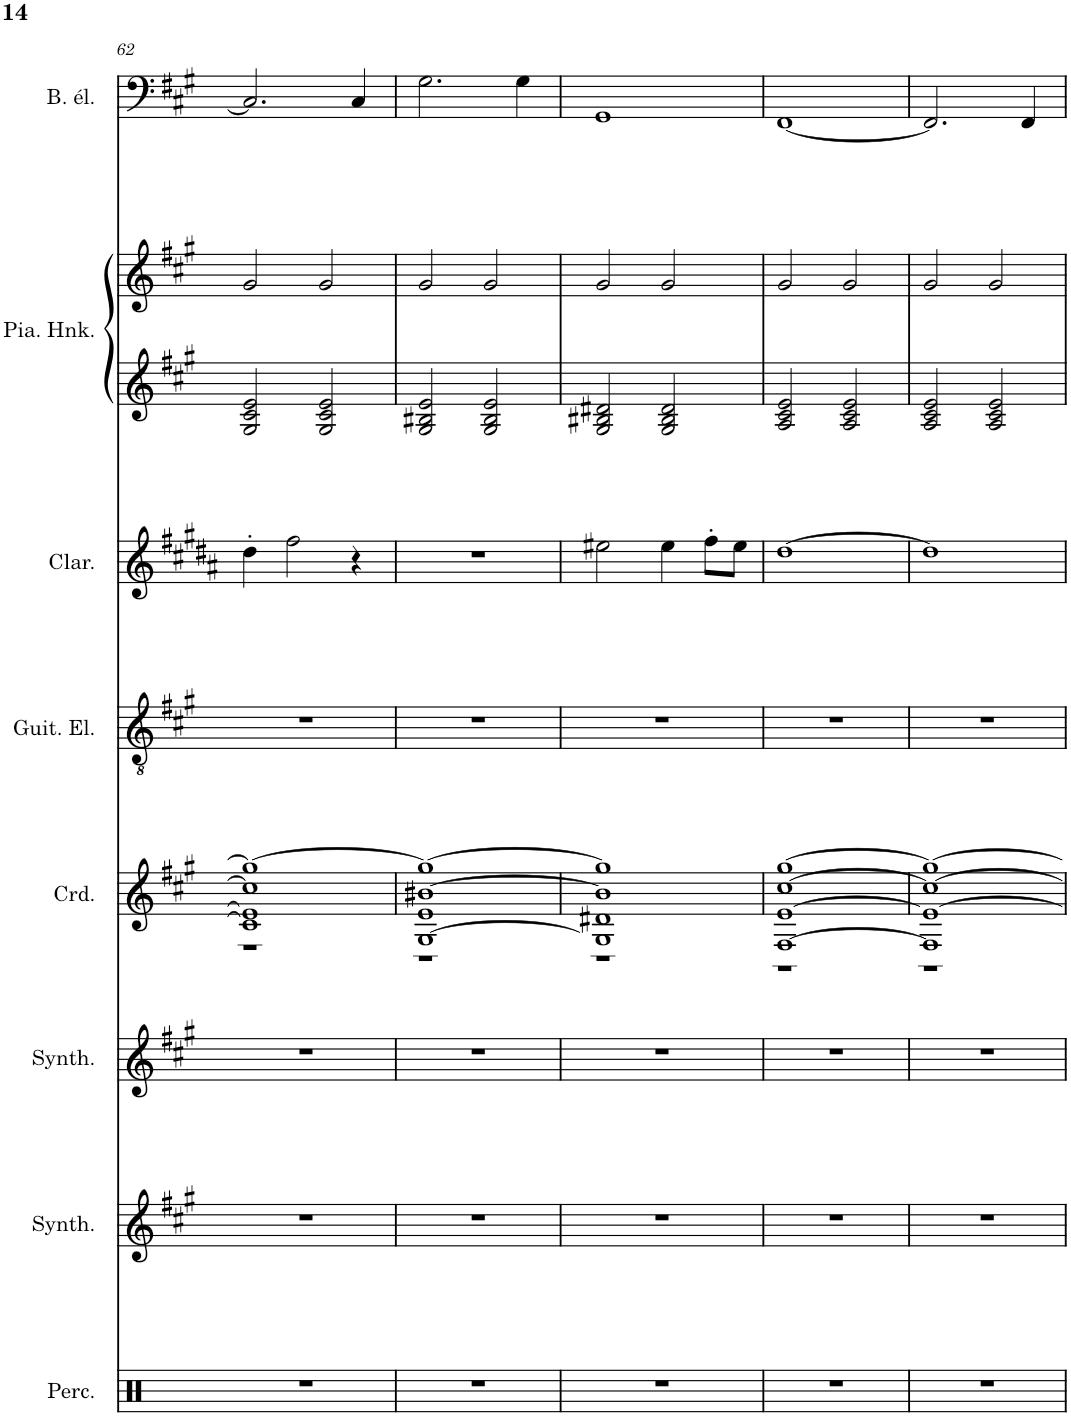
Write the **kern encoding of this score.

**kern	**kern	**kern	**kern	**kern	**kern	**kern	**kern	**kern
*part8	*part7	*part6	*part5	*part4	*part3	*part2	*part2	*part1
*staff9	*staff8	*staff7	*staff6	*staff5	*staff4	*staff3	*staff2	*staff1
*I"Percussion	*I"Synthétiseur brillant	*I"Synthétiseur de cordes frottées	*I"Cordes	*I"Guitare électrique	*I"Clarinette	*I"Piano Honky Tonk	*	*I"Basse électrique
*I'Perc.	*I'Synth.	*I'Synth.	*I'Crd.	*I'Guit. El.	*I'Clar.	*I'Pia. Hnk.	*	*I'B. él.
!!LO:PB:g=z
*clefX	*clefG2	*clefG2	*clefG2	*clefGv2	*clefG2	*clefG2	*clefG2	*clefF4
*	*	*	*	*	*Trd1c2	*	*	*Trd7c12
*k[]	*k[f#c#g#]	*k[f#c#g#]	*k[f#c#g#]	*k[f#c#g#]	*k[f#c#g#d#a#]	*k[f#c#g#]	*k[f#c#g#]	*k[f#c#g#]
*M4/4	*M4/4	*M4/4	*M4/4	*M4/4	*M4/4	*M4/4	*M4/4	*M4/4
=62	=62	=62	=62	=62	=62	=62	=62	=62
*	*	*	*^	*	*	*	*	*
1r	1r	1r	1c#] 1e] 1cc#] 1gg#_	1r	1r	4dd#'\	2G#/ 2c#/ 2e/	2g#/	2.C#/]
.	.	.	.	.	.	2ff#\	.	.	.
.	.	.	.	.	.	.	2G#/ 2c#/ 2e/	2g#/	.
.	.	.	.	.	.	4r	.	.	4C#/
=63	=63	=63	=63	=63	=63	=63	=63	=63	=63
1r	1r	1r	[1G# 1e [1b#X 1gg#_	1r	1r	1r	2G#/ 2B#X/ 2e/	2g#/	2.G#\
.	.	.	.	.	.	.	2G#/ 2B#/ 2e/	2g#/	.
.	.	.	.	.	.	.	.	.	4G#\
=64	=64	=64	=64	=64	=64	=64	=64	=64	=64
1r	1r	1r	1G#] 1d#X 1b#] 1gg#]	1r	1r	2ee#X\	2G#/ 2B#X/ 2d#X/	2g#/	1GG#
.	.	.	.	.	.	4ee#\	2G#/ 2B#/ 2d#/	2g#/	.
.	.	.	.	.	.	8ff#'\L	.	.	.
.	.	.	.	.	.	8ee#\J	.	.	.
=65	=65	=65	=65	=65	=65	=65	=65	=65	=65
1r	1r	1r	[1F# [1e [1cc# [1gg#	1r	1r	[1dd#	2A/ 2c#/ 2e/	2g#/	[1FF#
.	.	.	.	.	.	.	2A/ 2c#/ 2e/	2g#/	.
=66	=66	=66	=66	=66	=66	=66	=66	=66	=66
1r	1r	1r	1F#] 1e_ 1cc#_ 1gg#_	1r	1r	1dd#]	2A/ 2c#/ 2e/	2g#/	2.FF#/]
.	.	.	.	.	.	.	2A/ 2c#/ 2e/	2g#/	.
.	.	.	.	.	.	.	.	.	4FF#/
*	*	*	*v	*v	*	*	*	*	*
=	=	=	=	=	=	=	=	=
*-	*-	*-	*-	*-	*-	*-	*-	*-
